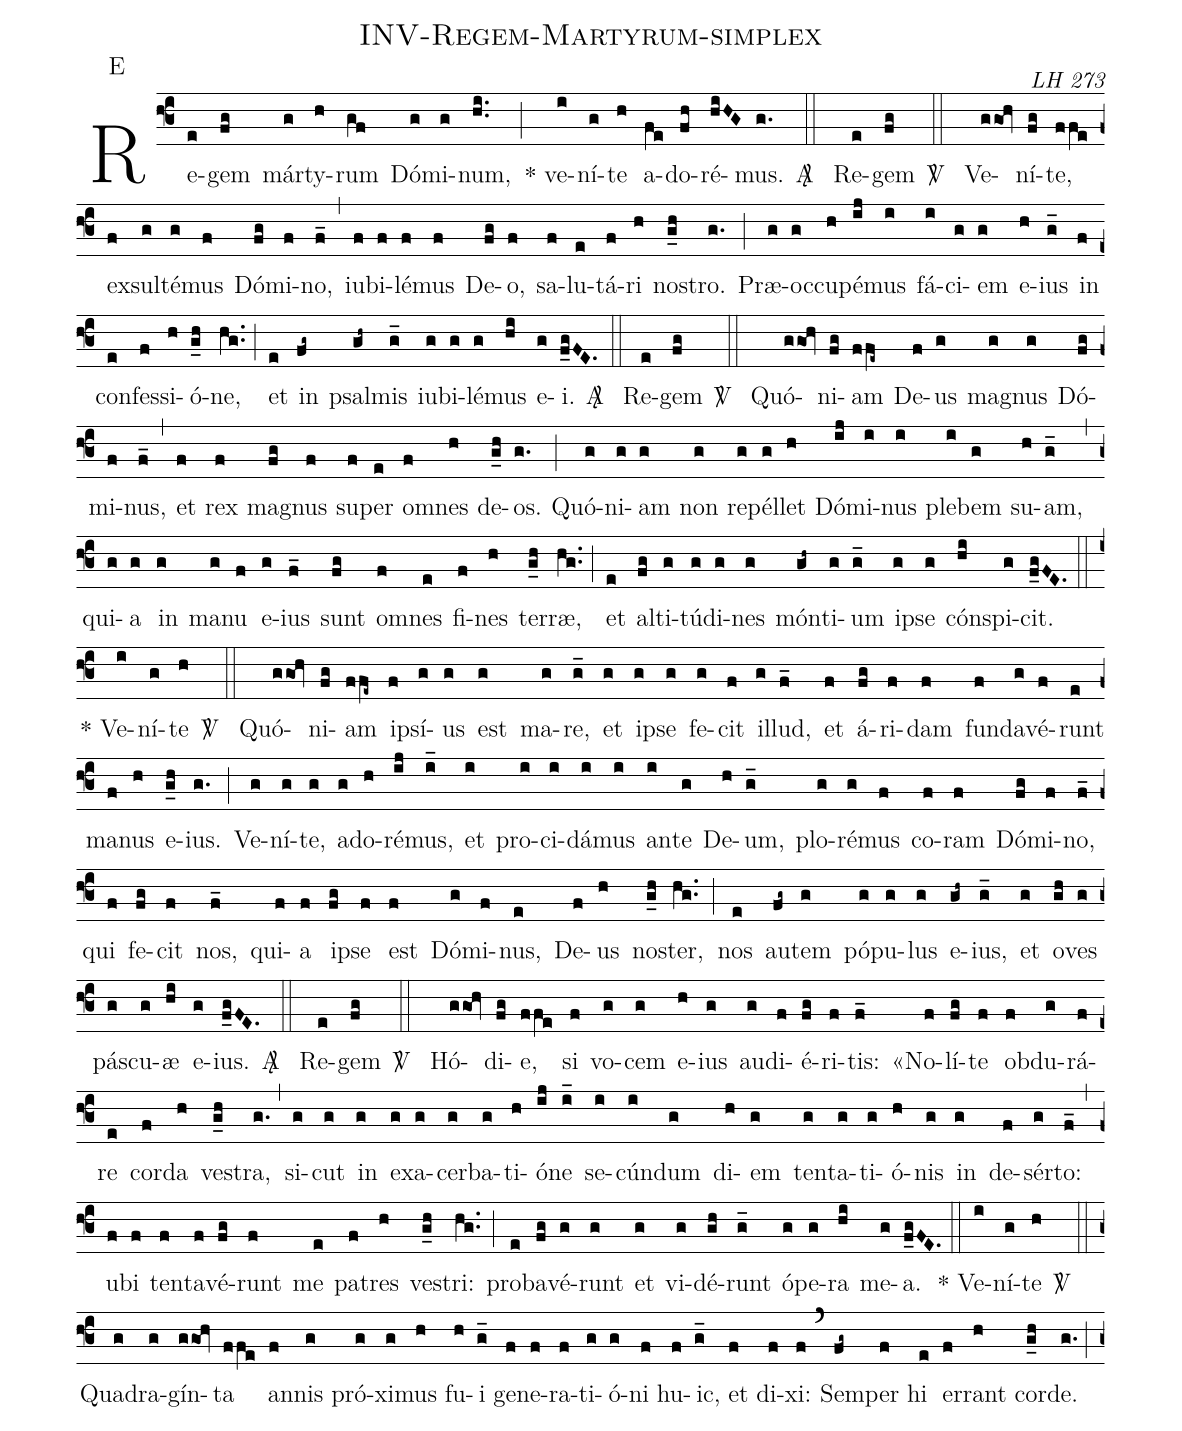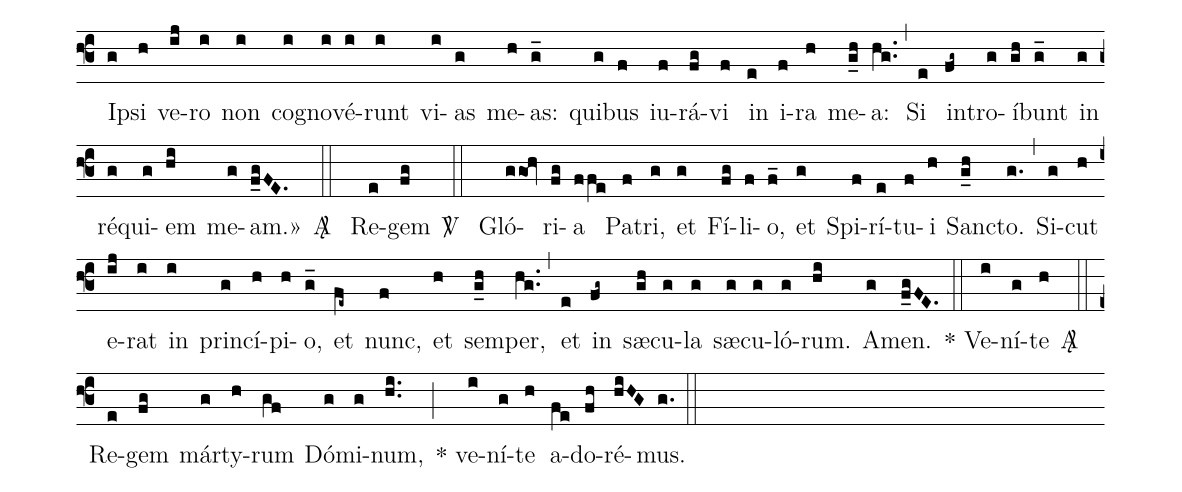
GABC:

name: INV-Regem-Martyrum-simplex;
commentary: LH 273;
annotation: E;
%%
(f3) Re(e)gem(fg) már(g)ty(h)rum(gf)  Dó(g)mi(g)num,(hi..) (;) * ve(i)ní(g)te(h) a(fe)do(fh)ré(hiHG)mus.(g.)
<sp>A/</sp>  (::)

Re(e)gem(fg)

<sp>V/</sp> (::)
Ve(g/goh)ní(fg)te,(f/fe) ex(f)sul(g)té(g)mus(f) Dó(fg)mi(f)no,(f_) (,) iu(f)bi(f)lé(f)mus(f) De(fg)o,(f) sa(f)lu(e)tá(f)ri(h) no(g_h)stro.(g.) (;) Præ(g)oc(g)cu(h)pé(ij)mus(i) fá(i)ci(g)em(g) e(h)ius(g_) in(f) con(e)fes(f)si(h)ó(g_h)ne,(hg..) (;) et(e) in(fg~) psal(gh~)mis(g_) iu(g)bi(g)lé(g)mus(hi) e(g)i.(f_gFE.)

<sp>A/</sp> (::)
Re(e)gem(fg)

 <sp>V/</sp> (::)
Quó(g/goh)ni(fg)am(f/fe~) De(f)us(g) ma(g)gnus(g) Dó(fg)mi(f)nus,(f_) (,) et(f) rex(f) ma(fg)gnus(f) su(f)per(e) om(f)nes(h) de(g_h)os.(g.) (;) Quó(g)ni(g)am(g) non(g) re(g)pél(g)let(h) Dó(ij)mi(i)nus(i) ple(i)bem(g) su(h)am,(g_) (,) qui(g)a(g) in(g) ma(g)nu(f) e(g)ius(f_) sunt(fg) om(f)nes(e) fi(f)nes(h) ter(g_h)ræ,(hg..) (;) et(e) al(fg)ti(g)tú(g)di(g)nes(g) món(gh~)ti(g)um(g_) i(g)pse(g) cón(hi)spi(g)cit.(f_gFE.) (::)

* Ve(i)ní(g)te(h)

<sp>V/</sp> (::)

Quó(g/goh)ni(fg)am(f/fe~) i(f)psí(g)us(g) est(g) ma(g)re,(g_) et(g) i(g)pse(g) fe(g)cit(f) il(g)lud,(f_) et(f) á(fg)ri(f)dam(f) fun(f)da(g)vé(f)runt(e) ma(f)nus(h) e(g_h)ius.(g.) (;) Ve(g)ní(g)te,(g) a(g)do(h)ré(ij)mus,(i_) et(i) pro(i)ci(i)dá(i)mus(i) an(i)te(g) De(h)um,(g_) plo(g)ré(g)mus(f) co(f)ram(f) Dó(fg)mi(f)no,(f_) qui(f) fe(fg)cit(f) nos,(f_) qui(f)a(f) i(fg)pse(f) est(f) Dó(g)mi(f)nus,(e) De(f)us(h) no(g_h)ster,(hg..) (;) nos(e) au(fg~)tem(g) pó(g)pu(g)lus(g) e(gh~)ius,(g_) et(g) o(gh)ves(g) pá(g)scu(g)æ(hi) e(g)ius.(f_gFE.)

<sp>A/</sp>  (::)

Re(e)gem(fg)

<sp>V/</sp> (::)

Hó(g/goh)di(fg)e,(f/fe) si(f) vo(g)cem(g) e(h)ius(g) au(g)di(f)é(fg)ri(f)tis:(f_)
«No(f)lí(fg)te(f) ob(f)du(g)rá(f)re(e) cor(f)da(h) ve(g_h)stra,(g.) (,) si(g)cut(g) in(g) e(g)xa(g)cer(g)ba(g)ti(h)ó(ij)ne(i_) se(i)cún(i)dum(g) di(h)em(g) ten(g)ta(g)ti(g)ó(h)nis(g) in(g) de(f)sér(g)to:(f_) (,) u(f)bi(f) ten(f)ta(f)vé(fg)runt(f) me(e) pa(f)tres(h) ve(g_h)stri:(hg..) (;) pro(e)ba(fg)vé(g)runt(g) et(g) vi(g)dé(gh)runt(g_) ó(g)pe(g)ra(hi) me(g)a.(f_gFE.) (::)

* Ve(i)ní(g)te(h)
<sp>V/</sp> (::)
Qua(g)dra(g)gín(g/goh)ta(f/fe) an(f)nis(g) pró(g)xi(g)mus(h) fu(h)i(g_) ge(f)ne(f)ra(f)ti(g)ó(g)ni(f) hu(f)ic,(g_) et(f) di(f)xi:(f) (`) Sem(fg~)per(f) hi(e) er(f)rant(h) cor(g_h)de.(g.) (;) I(g)psi(h) ve(ij)ro(i) non(i) co(i)gno(i)vé(i)runt(i) vi(i)as(g) me(h)as:(g_)  qui(g)bus(f) iu(f)rá(fg)vi(f) in(e) i(f)ra(h) me(g_h)a:(hg..) (,) Si(e) in(fg~)tro(g)í(gh)bunt(g_) in(g) ré(g)qui(g)em(hi) me(g)am.»(f_gFE.)

<sp>A/</sp> (::)

Re(e)gem(fg)

 <sp>V/</sp> (::)
Gló(g/goh)ri(fg)a(f/fe) Pa(f)tri,(g) et(g) Fí(fg)li(f)o,(f_) et(g) Spi(f)rí(e)tu(f)i(h) San(g_h)cto.(g.) (,) Si(g)cut(h) e(ij)rat(i) in(i) prin(g)cí(h)pi(h)o,(g_) et(fe~) nunc,(f) et(h) sem(g_h)per,(hg..) (,) et(e) in(fg~) sæ(gh)cu(g)la(g) sæ(g)cu(g)ló(g)rum.(hi) A(g)men.(f_gFE.) (::)

* Ve(i)ní(g)te(h)
<sp>A/</sp> (::)
Re(e)gem(fg) már(g)ty(h)rum(gf)  Dó(g)mi(g)num,(hi..) (;) * ve(i)ní(g)te(h) a(fe)do(fh)ré(hiHG)mus.(g.) (::)
